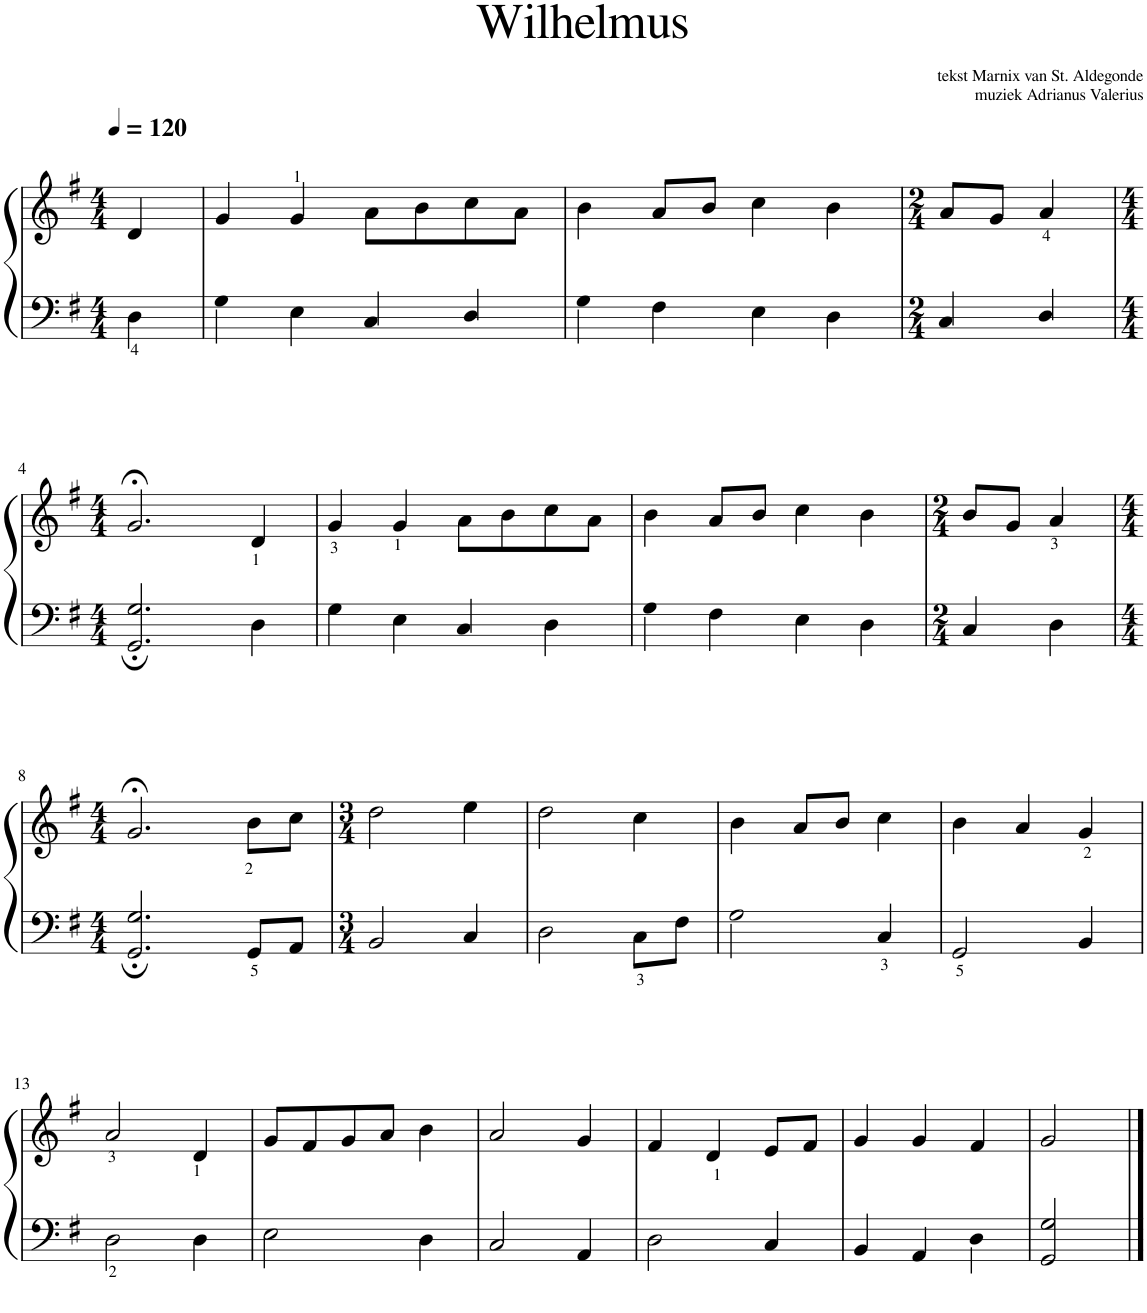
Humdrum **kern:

**kern	**kern
*part1	*part1
*staff2	*staff1
*I"Piano	*
*I'Pno.	*
*clefF4	*clefG2
*k[f#]	*k[f#]
*M4/4	*M4/4
*MM120	*MM120
=	=
4D\	4d/
=1	=1
4F#\	4g/
4E\	4g/
4BB/	8a\L
.	8b\
4C/	8cc\
.	8a\J
=2	=2
4F#\	4b\
4F#\	8a/L
.	8b/J
4E\	4cc\
4D\	4b\
=3	=3
*M2/4	*M2/4
4BB/	8a/L
.	8g/J
4C/	4a/
!!LO:LB:g=z
=4	=4
*M4/4	*M4/4
2.GG/; 2.G/;	2.g;</
4D\	4d/
=5	=5
4G\	4g/
4E\	4g/
4BB/	8a\L
.	8b\
4D\	8cc\
.	8a\J
=6	=6
4F#\	4b\
4F#\	8a/L
.	8b/J
4E\	4cc\
4D\	4b\
=7	=7
*M2/4	*M2/4
4C/	8b/L
.	8g/J
4D\	4a/
!!LO:LB:g=z
=8	=8
*M4/4	*M4/4
2.GG/; 2.G/;	2.g;</
8GG/L	8b\L
8AA/J	8cc\J
=9	=9
*M3/4	*M3/4
2BB/	2dd\
4C/	4ee\
=10	=10
2D\	2dd\
8C\L	4cc\
8F#\J	.
=11	=11
2F#\	4b\
.	8a/L
.	8b/J
4C/	4cc\
=12	=12
2GG/	4b\
.	4a/
4BB/	4g/
!!LO:LB:g=z
=13	=13
2D\	2a/
4D\	4d/
=14	=14
2E\	8g/L
.	8f#/
.	8g/
.	8a/J
4D\	4b\
=15	=15
2C/	2a/
4AA/	4g/
=16	=16
2D\	4f#/
.	4d/
4C/	8e/L
.	8f#/J
=17	=17
4BB/	4g/
4E/	4g/
4C\	4f#/
=18	=18
2GG/ 2G/	2g/
==	==
*-	*-
